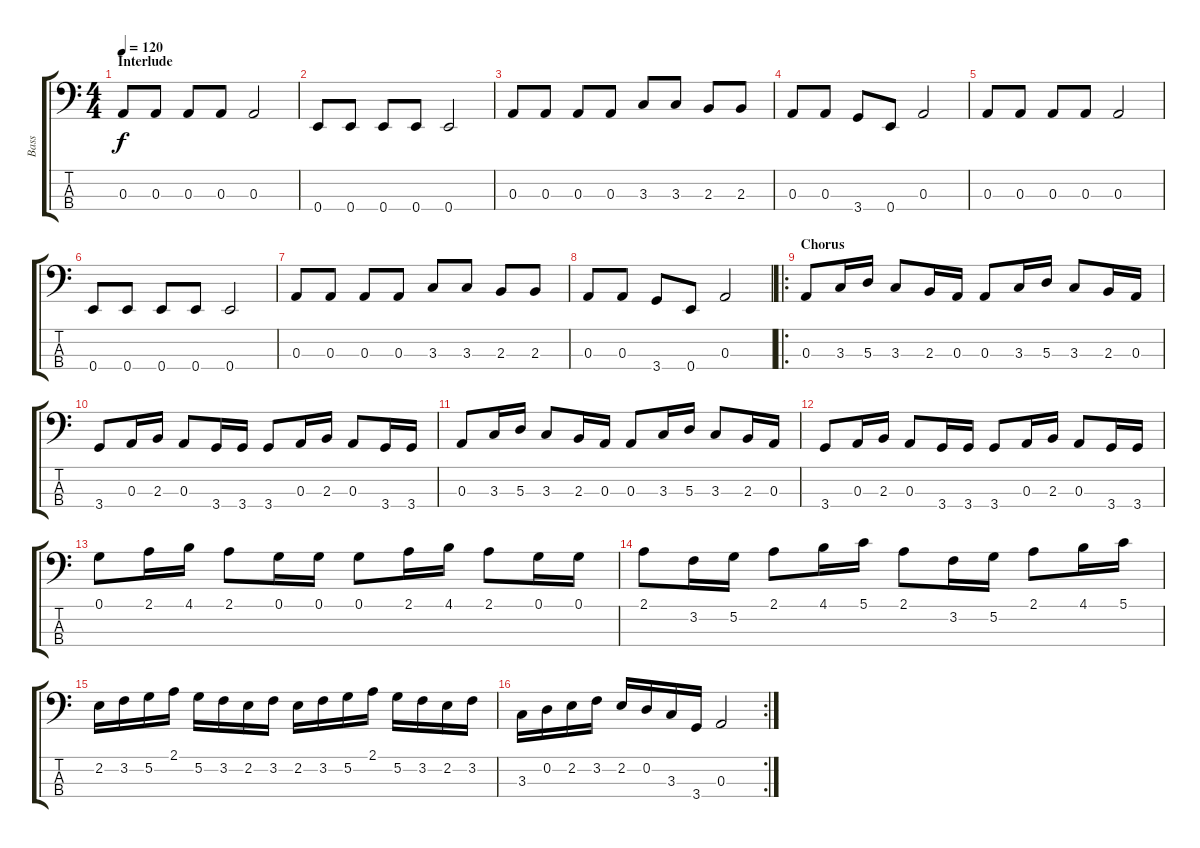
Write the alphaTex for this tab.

\track ("Bass" "Bass") {instrument acousticbass}
\staff {score tabs}
\tuning (G2 D2 A1 E1) {hide}
\ts (4 4)
\section ("" "Interlude")
\tempo 120
\clef f4
\ks c
0.3.8{dy f} 0.3.8 0.3.8 0.3.8 0.3.2 |
0.4.8 0.4.8 0.4.8 0.4.8 0.4.2 |
0.3.8 0.3.8 0.3.8 0.3.8 3.3.8 3.3.8 2.3.8 2.3.8 |
0.3.8 0.3.8 3.4.8 0.4.8 0.3.2 |
0.3.8 0.3.8 0.3.8 0.3.8 0.3.2 |
0.4.8 0.4.8 0.4.8 0.4.8 0.4.2 |
0.3.8 0.3.8 0.3.8 0.3.8 3.3.8 3.3.8 2.3.8 2.3.8 |
0.3.8 0.3.8 3.4.8 0.4.8 0.3.2 |
\ro
\section ("" "Chorus")
0.3.8 3.3.16 5.3.16 3.3.8 2.3.16 0.3.16 0.3.8 3.3.16 5.3.16 3.3.8 2.3.16 0.3.16 |
3.4.8 0.3.16 2.3.16 0.3.8 3.4.16 3.4.16 3.4.8 0.3.16 2.3.16 0.3.8 3.4.16 3.4.16 |
0.3.8 3.3.16 5.3.16 3.3.8 2.3.16 0.3.16 0.3.8 3.3.16 5.3.16 3.3.8 2.3.16 0.3.16 |
3.4.8 0.3.16 2.3.16 0.3.8 3.4.16 3.4.16 3.4.8 0.3.16 2.3.16 0.3.8 3.4.16 3.4.16 |
0.1.8 2.1.16 4.1.16 2.1.8 0.1.16 0.1.16 0.1.8 2.1.16 4.1.16 2.1.8 0.1.16 0.1.16 |
2.1.8 3.2.16 5.2.16 2.1.8 4.1.16 5.1.16 2.1.8 3.2.16 5.2.16 2.1.8 4.1.16 5.1.16 |
2.2.16 3.2.16 5.2.16 2.1.16 5.2.16 3.2.16 2.2.16 3.2.16 2.2.16 3.2.16 5.2.16 2.1.16 5.2.16 3.2.16 2.2.16 3.2.16 |
\rc 2
3.3.16 0.2.16 2.2.16 3.2.16 2.2.16 0.2.16 3.3.16 3.4.16 0.3.2
